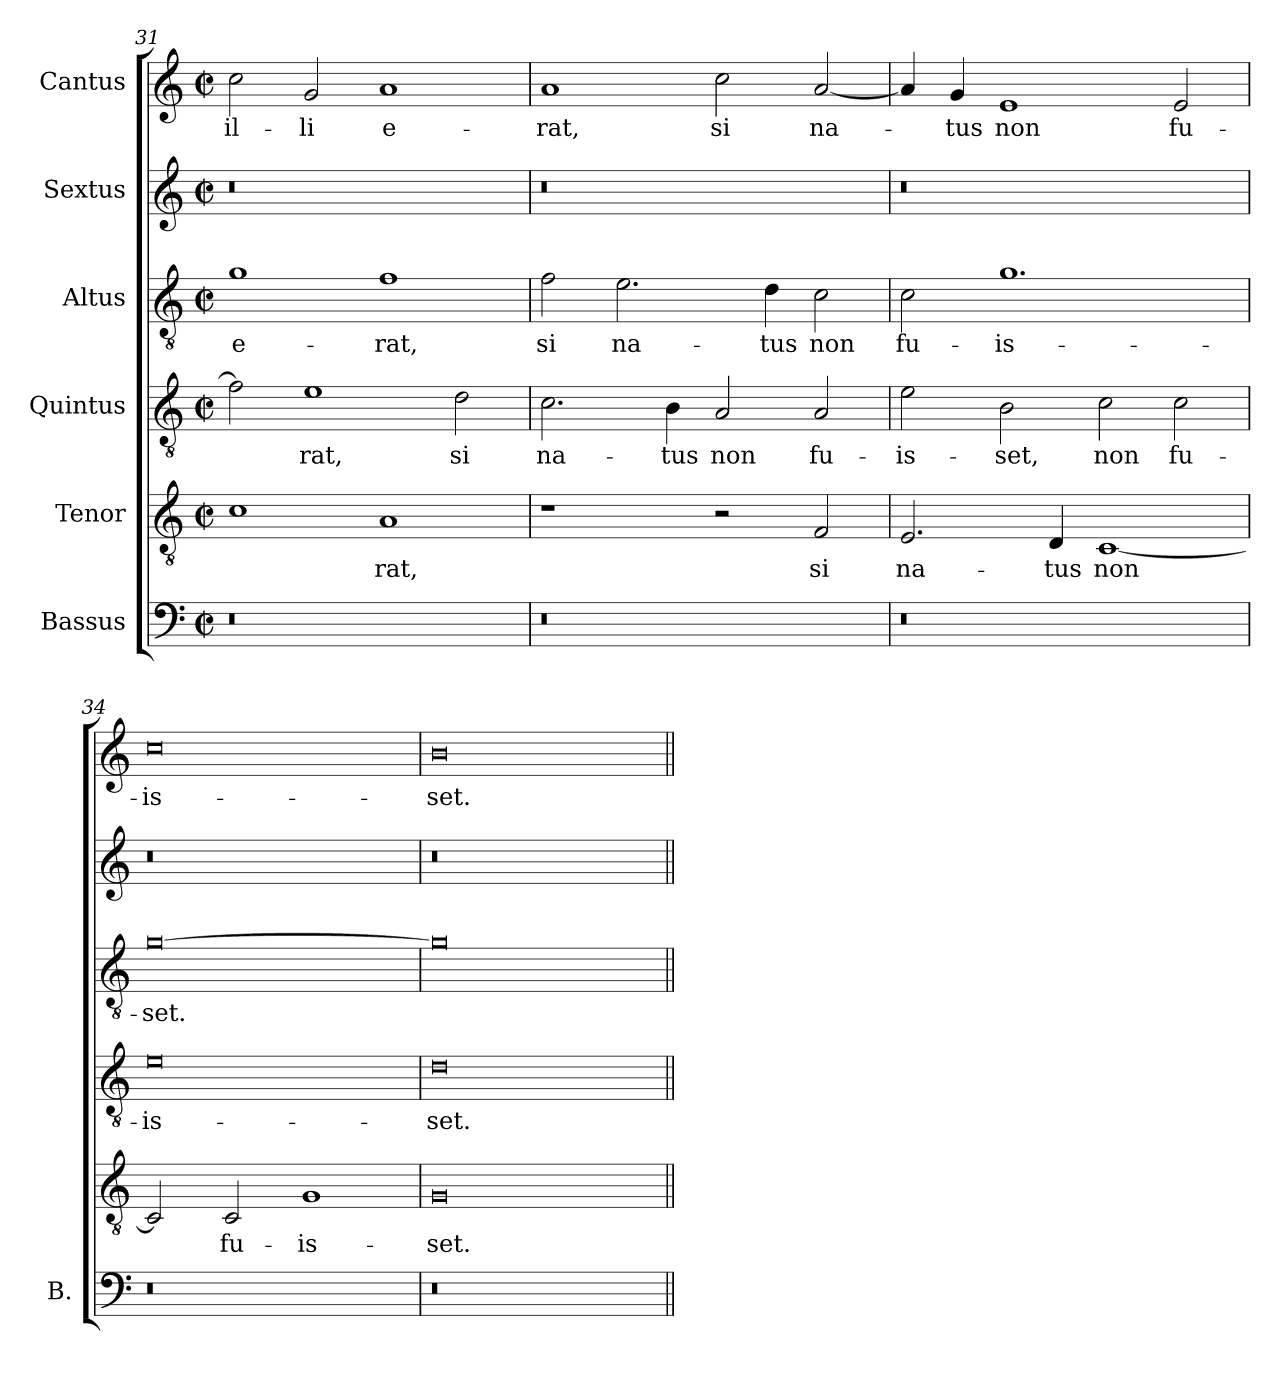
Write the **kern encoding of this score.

**kern	**kern	**text	**kern	**text	**kern	**text	**kern	**kern	**text
*part6	*part5	*part5	*part4	*part4	*part3	*part3	*part2	*part1	*part1
*staff6	*staff5	*staff5	*staff4	*staff4	*staff3	*staff3	*staff2	*staff1	*staff1
*I"Bassus	*I"Tenor	*	*I"Quintus	*	*I"Altus	*	*I"Sextus	*I"Cantus	*
*I'B.	*	*	*	*	*	*	*	*	*
*clefF4	*clefGv2	*	*clefGv2	*	*clefGv2	*	*clefG2	*clefG2	*
*k[]	*k[]	*	*k[]	*	*k[]	*	*k[]	*k[]	*
*C:	*C:	*	*C:	*	*C:	*	*C:	*C:	*
*M2/2	*M2/2	*	*M2/2	*	*M2/2	*	*M2/2	*M2/2	*
*met(c|)	*met(c|)	*	*met(c|)	*	*met(c|)	*	*met(c|)	*met(c|)	*
=31	=31	=31	=31	=31	=31	=31	=31	=31	=31
!LO:N:vis=0	!	!	!	!	!	!	!LO:N:vis=0	!	!
1r	1c\	.	2f\]	.	1g\	e-	1r	2cc\	il-
.	.	.	1e\	-rat,	.	.	.	2g/	-li
1ryy	1A/	-rat,	.	.	1f\	-rat,	1ryy	1a/	e-
.	.	.	2d\	si	.	.	.	.	.
=32	=32	=32	=32	=32	=32	=32	=32	=32	=32
!LO:N:vis=0	!	!	!	!	!	!	!LO:N:vis=0	!	!
1r	1r	.	2.c\	na-	2f\	si	1r	1a/	-rat,
.	.	.	.	.	2.e\	na-	.	.	.
.	.	.	4B\	-tus	.	.	.	.	.
1ryy	2r	.	2A/	non	.	.	1ryy	2cc\	si
.	.	.	.	.	4d\	-tus	.	.	.
.	2F/	si	2A/	fu-	2c\	non	.	[2a/	na-
=33	=33	=33	=33	=33	=33	=33	=33	=33	=33
!LO:N:vis=0	!	!	!	!	!	!	!LO:N:vis=0	!	!
1r	2.E/	na-	2e\	-is-	2c\	fu-	1r	4a/]	.
.	.	.	.	.	.	.	.	4g/	-tus
.	.	.	2B\	-set,	1.g\	-is-	.	1e/	non
.	4D/	-tus	.	.	.	.	.	.	.
1ryy	[1C/	non	2c\	non	.	.	1ryy	.	.
.	.	.	2c\	fu-	.	.	.	2e/	fu-
=34	=34	=34	=34	=34	=34	=34	=34	=34	=34
!LO:N:vis=0	!	!	!	!	!	!	!LO:N:vis=0	!	!
1r	2C/]	.	0e\	-is-	[0g\	-set.	1r	0cc\	-is-
.	2C/	fu-	.	.	.	.	.	.	.
1ryy	1G/	-is-	.	.	.	.	1ryy	.	.
=35	=35	=35	=35	=35	=35	=35	=35	=35	=35
!LO:N:vis=0	!	!	!	!	!	!	!LO:N:vis=0	!	!
1r	0G/	-set.	0d\	-set.	0g\]	.	1r	0b\	-set.
1ryy	.	.	.	.	.	.	1ryy	.	.
=||	=||	=||	=||	=||	=||	=||	=||	=||	=||
*-	*-	*-	*-	*-	*-	*-	*-	*-	*-
